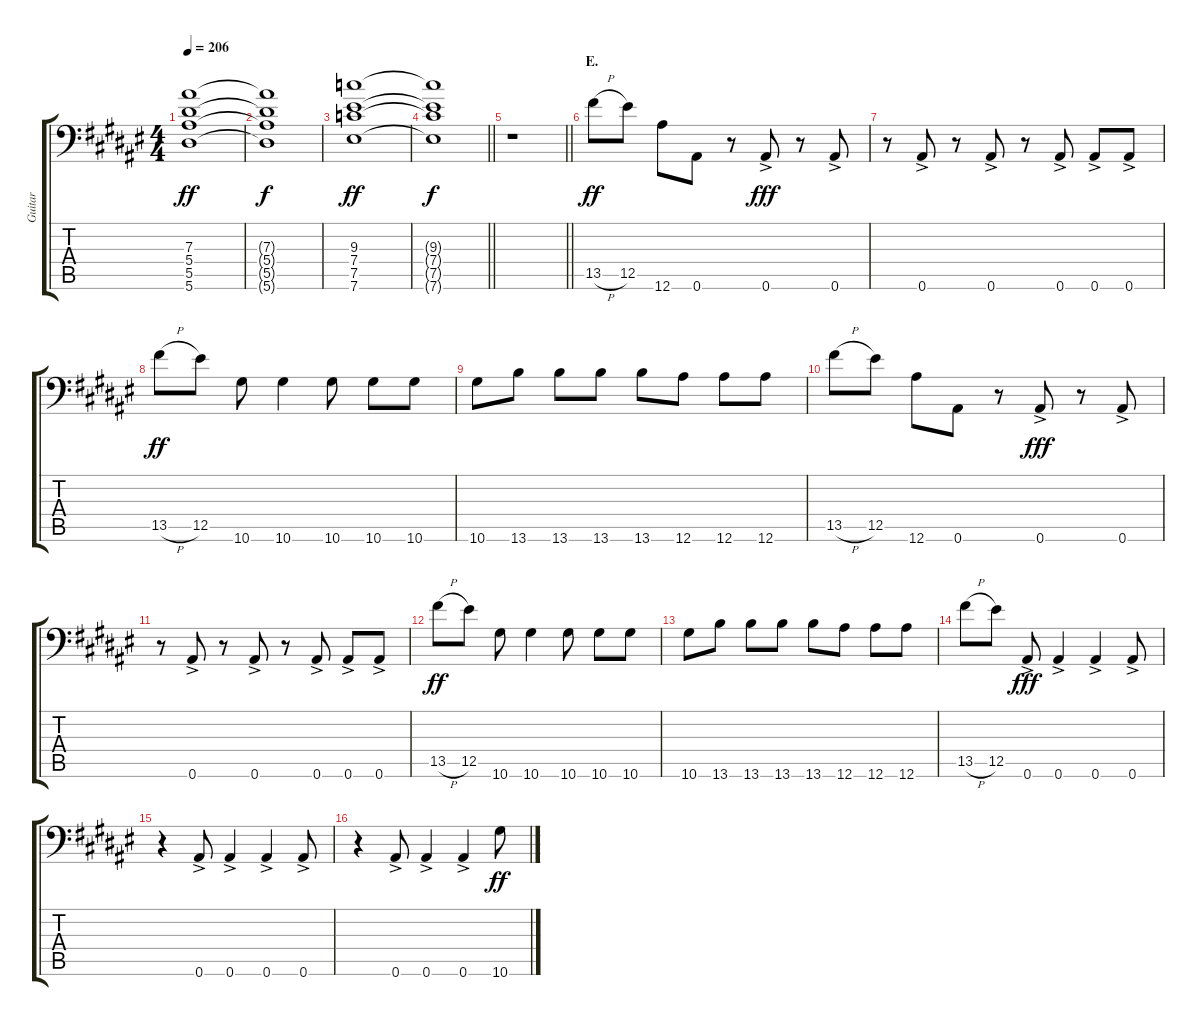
\track ("Guitar" "Guitar") {instrument distortionguitar}
\staff {score tabs}
\tuning (C4 G3 Eb3 Bb2 F2 Bb1) {hide}
\ts (4 4)
\tempo 206
\clef f4
\ks f#
(7.3 5.4 5.5 5.6).1{dy ff} |
(7.3{t} 5.4{t} 5.5{t} 5.6{t}).1{dy f} |
(9.3 7.4 7.5 7.6).1{dy ff} |
\barLineRight lightlight
(9.3{t} 7.4{t} 7.5{t} 7.6{t}).1{dy f} |
\section ("" "")
\barLineRight lightlight
r.1 |
\section ("" "E.")
13.5{h}.8{dy ff} 12.5.8 12.6.8 0.6.8 r.8 0.6{ac}.8{dy fff} r.8 0.6{ac}.8 |
r.8 0.6{ac}.8 r.8 0.6{ac}.8 r.8 0.6{ac}.8 0.6{ac}.8 0.6{ac}.8 |
13.5{h}.8{dy ff} 12.5.8 10.6.8 10.6.4 10.6.8 10.6.8 10.6.8 |
10.6.8 13.6.8 13.6.8 13.6.8 13.6.8 12.6.8 12.6.8 12.6.8 |
13.5{h}.8 12.5.8 12.6.8 0.6.8 r.8 0.6{ac}.8{dy fff} r.8 0.6{ac}.8 |
r.8 0.6{ac}.8 r.8 0.6{ac}.8 r.8 0.6{ac}.8 0.6{ac}.8 0.6{ac}.8 |
13.5{h}.8{dy ff} 12.5.8 10.6.8 10.6.4 10.6.8 10.6.8 10.6.8 |
10.6.8 13.6.8 13.6.8 13.6.8 13.6.8 12.6.8 12.6.8 12.6.8 |
13.5{h}.8 12.5.8 0.6{ac}.8{dy fff} 0.6{ac}.4 0.6{ac}.4 0.6{ac}.8 |
r.4 0.6{ac}.8 0.6{ac}.4 0.6{ac}.4 0.6{ac}.8 |
r.4 0.6{ac}.8 0.6{ac}.4 0.6{ac}.4 10.6.8{dy ff}
